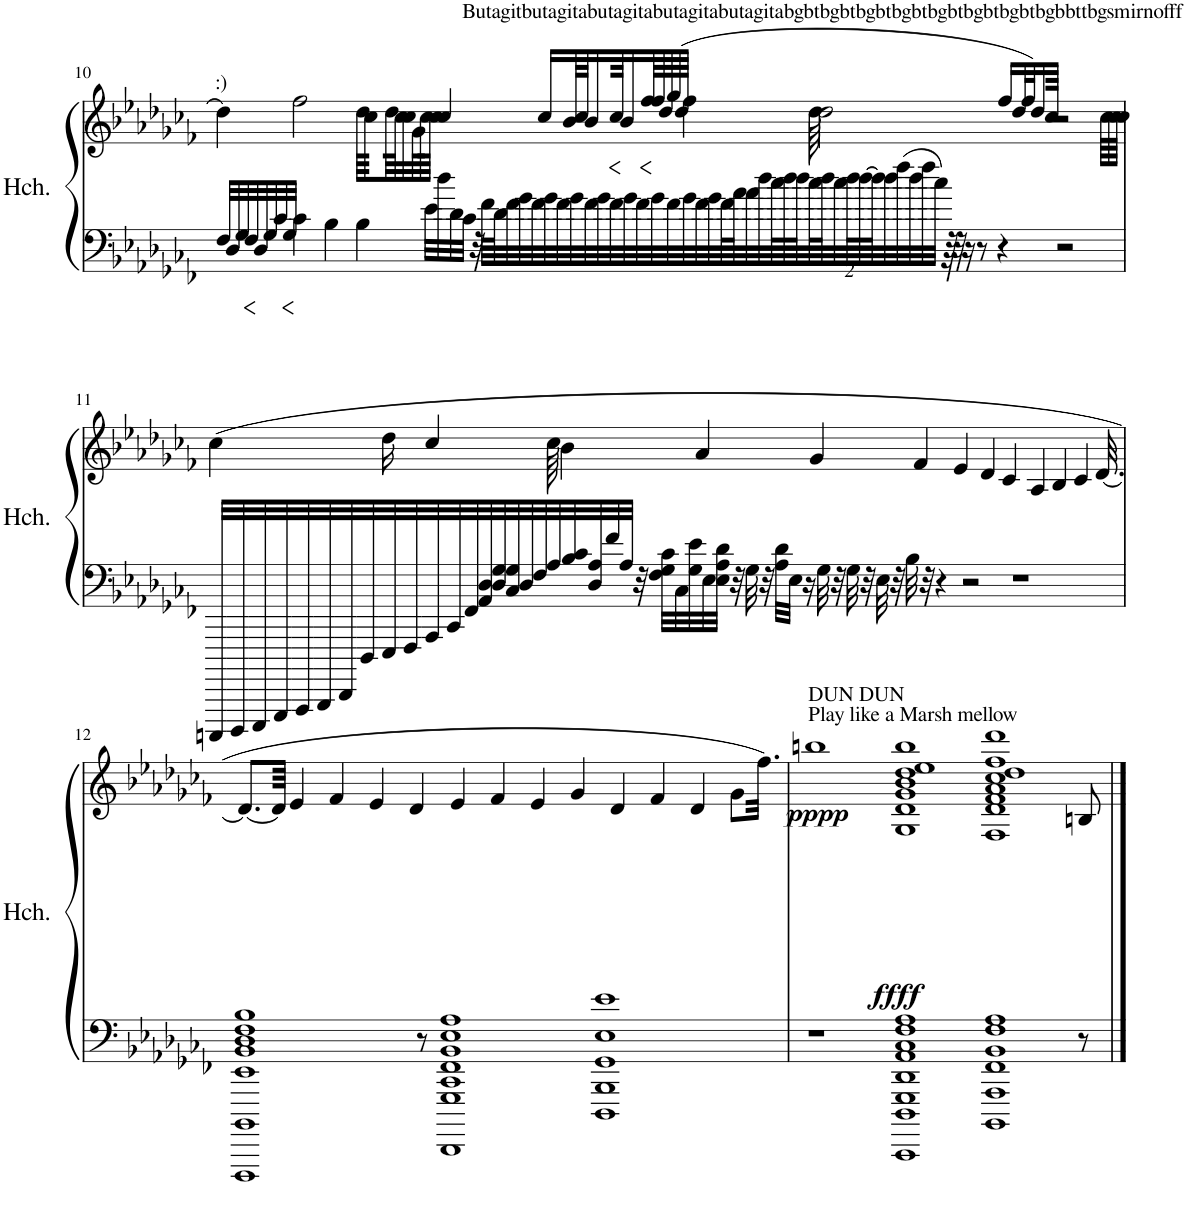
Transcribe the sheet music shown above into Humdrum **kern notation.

**kern	**kern	**dynam
*part1	*part1	*part1
*staff2	*staff1	*staff1/2
*I"Harpsichord	*	*
*I'Hch.	*	*
!!LO:PB:g=z
*clefF4	*clefG2	*
*k[b-e-a-d-g-c-f-]	*k[b-e-a-d-g-c-f-]	*
*M25/8	*M25/8	*
=10	=10	=10
!	!LO:TX:a:t=&colon;)	!
*	*^	*
32F-/LLL	4dd-\]	1ryy	.
32D-/	.	.	.
32G-/	.	.	.
32F-/	.	.	.
32D-/	.	.	.
32G-/	.	.	.
32c-/	.	.	.
32G-/JJJ	.	.	.
4c-\	2ff-\	.	.
4B-\	.	.	.
4B-\	64dd-\KKKL	.	.
.	8cc-\	.	.
.	32dd-\LL	.	.
.	64cc-\K	.	.
.	32cc-\	.	.
.	64g-\K	.	.
.	32cc-\	.	.
32e-\LLL	.	16.ryy	.
.	64cc-\JJJk	.	.
32dd-\	4cc-/	.	.
32d-\	.	.	.
!	!	!LO:TX:a:t=Butagitbutagitabutagitabutagitabutagitabgbtbgbtbgbtbgbtbgbtbgbtbgbtbgbbttbgsmirnofff	!
32c-\JJJ	.	1ryy	.
32r	.	.	.
64f-\KLLL	.	.	.
32d-\	.	.	.
32f-\	.	.	.
32g-\	.	.	.
32f-\	.	.	.
.	16cc-/LL	.	.
32g-\	.	.	.
32f-\	.	.	.
.	32b-/L	.	.
32g-\	.	.	.
.	64cc-/JK	.	.
32f-\	16b-/	.	.
32g-\	.	.	.
!	!	!	!LO:HP:b
32f-\	64cc-/KK	.	<
.	16b-/	.	[
32g-\	.	.	.
32f-\	.	.	.
!	!	!	!LO:HP:b
.	64ff-/LL	.	<
32g-\	64ff-/	.	[
.	64dd-/	.	.
32f-\	(64gg-/	.	.
.	64dd-/JJJJ	.	.
32g-\	4ff-\	.	.
32f-\	.	.	.
32g-\	.	.	.
32f-\	.	.	.
64a-\K	.	.	.
32a-\	.	.	.
32dd-\	.	.	.
64cc-\L	.	.	.
64dd-\	.	.	.
64dd-\J	.	.	.
32cc-\	64dd-\	.	.
.	2dd-\	.	.
64dd-\K	.	.	.
32cc-\	.	.	.
64dd-\L	.	.	.
[64dd-\	.	.	.
64dd-\J]	.	.	.
32dd-\	.	.	.
32ff-\	.	.	.
32dd-\	.	.	.
32ff-\	.	.	.
.	.	1ryy	.
32cc-\JJJ	.	.	.
64r	.	.	.
32r	.	.	.
16r	.	.	.
8r	.	.	.
4r	16ff-/LL	.	.
.	32dd-/L	.	.
.	32ff-/J)	.	.
.	16dd-/	.	.
.	64cc-/JJkk	.	.
.	2r	.	.
2r	.	.	.
.	64cc-\LLLL	.	.
.	64cc-\	32ryy	.
.	64cc-\JJJJ	.	.
*	*v	*v	*
!!LO:LB:g=z
=11	=11	=11
32CCCCCn/LLL	(4cc-\	.
32DDDDD-/	.	.
32EEEEE-/	.	.
32GGGGG-/	.	.
32AAAAA-/	.	.
32BBBBB-/	.	.
32DDDD-/	.	.
32DDD-/	.	.
32EEE-/	16dd-\	.
32FFF-/	.	.
32AAA-/	4cc-/	.
32CC-/	.	.
32FF-/	.	.
32AA-/ 32D-/	.	.
32D-/ 32G-/	.	.
32C-/ 32G-/	.	.
32D-/	.	.
32F-/	.	.
32A-/	64cc-\	.
.	4b-\	.
32B-/ 32c-/	.	.
32D-/ 32A-/	.	.
32f-/	.	.
32A-/JJJ	.	.
32r	.	.
32F-\ 32G-\ 32c-\LLL	.	.
32C-\	.	.
32G-\ 32e-\	.	.
.	4a-/	.
32E-\	.	.
32E-\ 32A-\ 32d-\JJJ	.	.
32r	.	.
32G-\	.	.
32r	.	.
32A-\ 32d-\LLL	.	.
32E-\JJJ	.	.
16r	.	.
.	4g-/	.
32G-\	.	.
32r	.	.
32G-\	.	.
32r	.	.
32E-\	.	.
32r	.	.
32B-\	.	.
.	4f-/	.
32r	.	.
4r	.	.
.	4e-/	.
2r	.	.
.	4d-/	.
.	4c-/	.
1r	.	.
.	4A-/	.
.	4B-/	.
.	4c-/	.
.	[32.d-/	.
!!LO:LB:g=z
=12	=12	=12
1FFFFF- 1BBBB- 1EE- 1BB- 1D- 1F- 1B-	8.d-/L_	.
.	64d-/Jkkk]	.
.	4e-/	.
.	4f-/	.
.	4e-/	.
.	4d-/	.
8r	.	.
1DDDD- 1GGG- 1CC- 1FF- 1BB- 1E- 1A-	.	.
.	4e-/	.
.	4f-/	.
.	4e-/	.
.	4g-/	.
1DDD- 1BBB- 1GG- 1E- 1e-	.	.
.	4d-/	.
.	4f-/	.
.	4d-/	.
.	8g-\L	.
.	32.ff-\Jkk)	.
=13	=13	=13
!	!LO:TX:a:t=Play like a Marsh mellow	!
!	!LO:TX:a:t=DUN DUN	!
!	!	!LO:DY:b
1r	1bbn	pppp
!	!	!LO:DY:b
1CCCC- 1DDD- 1GGG- 1DD- 1AA- 1C- 1F- 1A-	1G- 1d- 1g- 1b- 1dd- 1ee- 1bb	ffff
1BBBB- 1AAA- 1FF- 1BB- 1F- 1A-	1F- 1d- 1f- 1a- 1cc- 1dd- 1ff- 1ddd-	.
8r	8Bn/	.
==	==	==
*-	*-	*-
